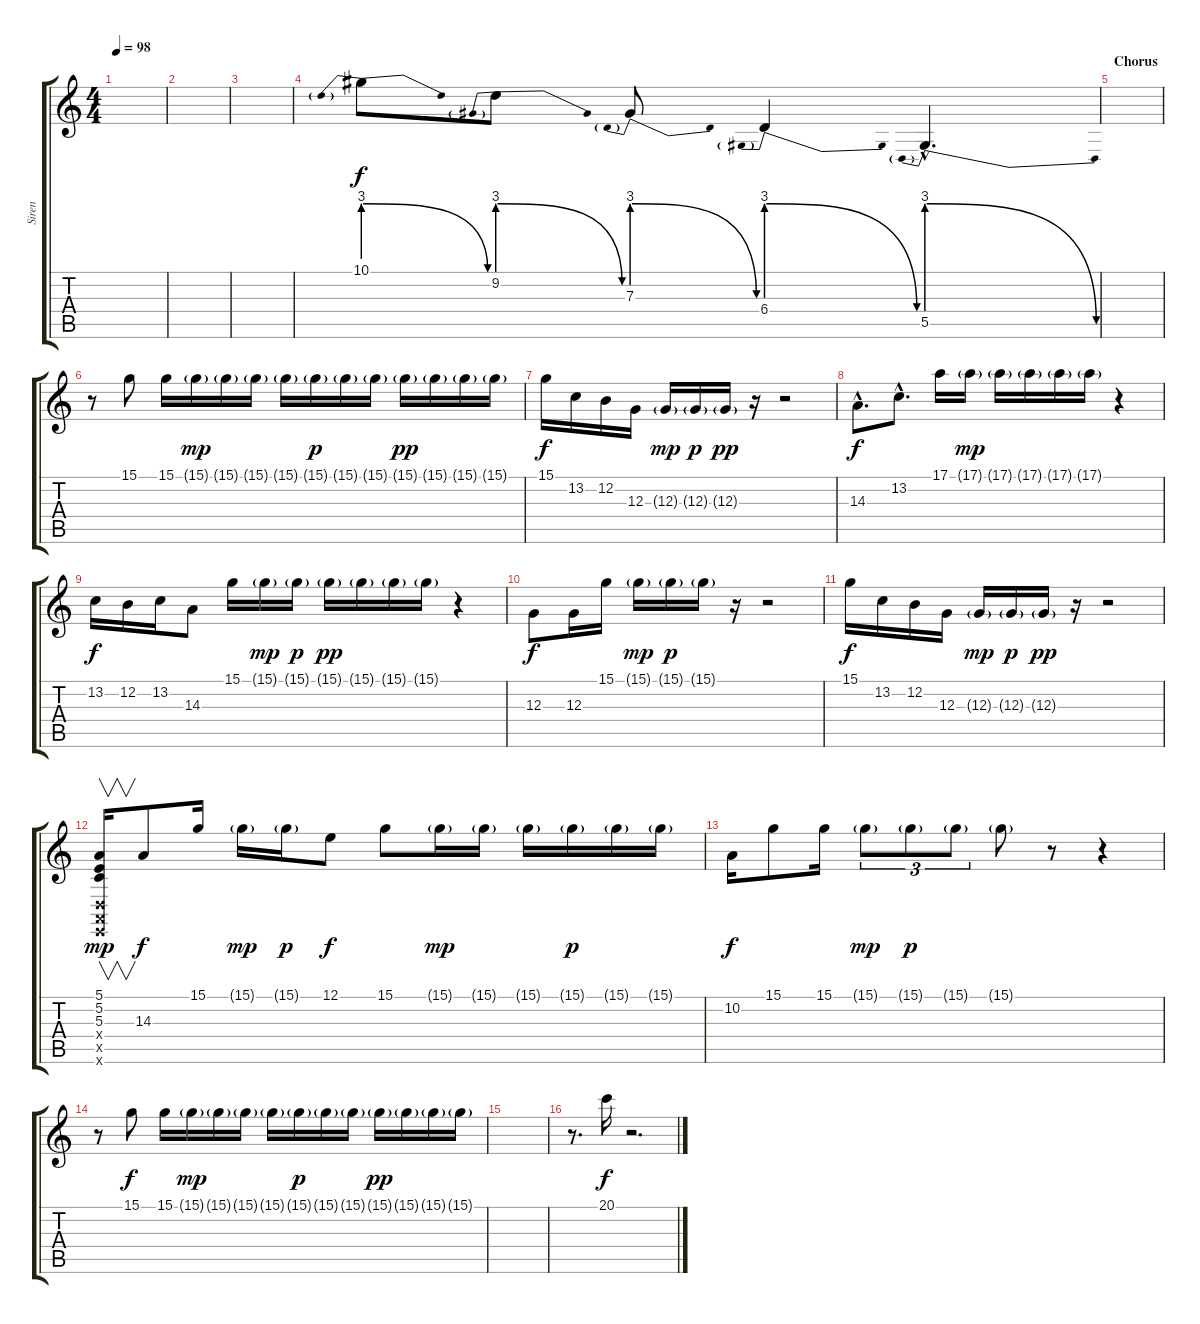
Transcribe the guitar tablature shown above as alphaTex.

\track ("Siren" "Siren") {instrument clarinet}
\staff {score tabs}
\tuning (E4 B3 G3 D3 A2 E2) {hide}
\ts (4 4)
\tempo 98
\clef g2
\ks c
|
|
|
10.1{be (prebendrelease 0 12 60 0)}.8{volume 9 balance 8 instrument reversecymbal} 9.2{be (prebendrelease 0 12 60 0)}.8{volume 9 balance 8 instrument reversecymbal} 7.3{be (prebendrelease 0 12 60 0)}.8{volume 9 balance 8 instrument reversecymbal} 6.4{be (prebendrelease 0 12 60 0)}.4{volume 9 balance 8 instrument reversecymbal} 5.5{be (prebendrelease 0 12 60 0) hac}.4{d volume 9 balance 8 instrument reversecymbal} |
\section ("" "Chorus")
|
r.8{volume 11 balance 3 instrument ocarina} 15.1.8 15.1.16 15.1{g}.16{dy mp} 15.1{g}.16 15.1{g}.16 15.1{g}.16 15.1{g}.16{dy p} 15.1{g}.16 15.1{g}.16 15.1{g}.16{dy pp} 15.1{g}.16 15.1{g}.16 15.1{g}.16 |
15.1.16{dy f volume 11 balance 3 instrument ocarina} 13.2.16 12.2.16 12.3.16 12.3{g}.16{dy mp} 12.3{g}.16{dy p} 12.3{g}.16{dy pp} r.16 r.2 |
14.3{hac}.8{d dy f volume 11 balance 3 instrument ocarina} 13.2{hac}.8{d volume 11 balance 3 instrument ocarina} 17.1.16{volume 11 balance 3 instrument ocarina} 17.1{g}.16{dy mp} 17.1{g}.16 17.1{g}.16 17.1{g}.16 17.1{g}.16 r.4 |
13.2.16{dy f volume 13 balance 3 instrument ocarina} 12.2.16 13.2.16 14.3.8 15.1.16 15.1{g}.16{dy mp} 15.1{g}.16{dy p} 15.1{g}.16{dy pp} 15.1{g}.16 15.1{g}.16 15.1{g}.16 r.4 |
12.3.8{dy f volume 11 balance 3 instrument ocarina} 12.3.16 15.1.16 15.1{g}.16{dy mp} 15.1{g}.16{dy p} 15.1{g}.16 r.16 r.2 |
15.1.16{dy f volume 11 balance 3 instrument ocarina} 13.2.16 12.2.16 12.3.16 12.3{g}.16{dy mp} 12.3{g}.16{dy p} 12.3{g}.16{dy pp} r.16 r.2 |
(5.1 5.2 5.3 0.4{x} 0.5{x} 0.6{x}).16{v dy mp volume 11 balance 3 instrument ocarina} 14.3.8{dy f} 15.1.16 15.1{g}.16{dy mp} 15.1{g}.16{dy p} 12.1.8{dy f} 15.1.8 15.1{g}.16{dy mp} 15.1{g}.16 15.1{g}.16 15.1{g}.16{dy p} 15.1{g}.16 15.1{g}.16 |
10.2.16{dy f volume 11 balance 3 instrument ocarina} 15.1.8 15.1.16 15.1{g}.8{tu (3 2) dy mp} 15.1{g}.8{tu (3 2) dy p} 15.1{g}.8{tu (3 2)} 15.1{g}.8 r.8 r.4 |
r.8{volume 11 balance 3 instrument ocarina} 15.1.8{dy f} 15.1.16 15.1{g}.16{dy mp} 15.1{g}.16 15.1{g}.16 15.1{g}.16 15.1{g}.16{dy p} 15.1{g}.16 15.1{g}.16 15.1{g}.16{dy pp} 15.1{g}.16 15.1{g}.16 15.1{g}.16 |
|
r.8{d} 20.1.16{dy f volume 11 balance 3 instrument ocarina} r.2{d}
